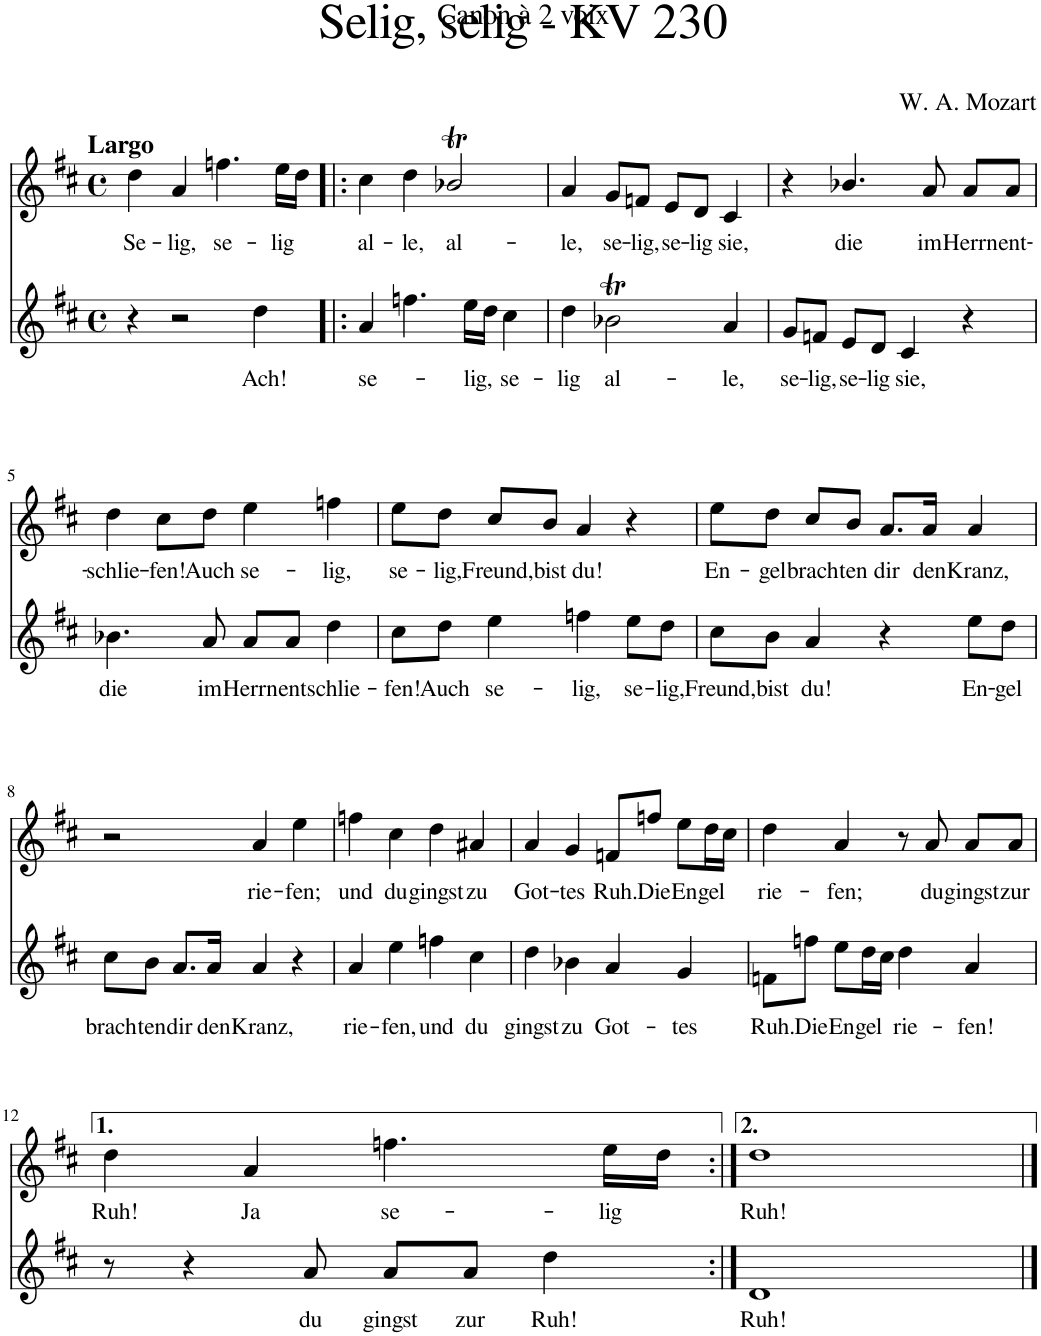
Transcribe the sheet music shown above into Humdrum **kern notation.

**kern	**text	**kern	**text
*part2	*part2	*part1	*part1
*staff2	*staff2	*staff1	*staff1
*I"Piano	*	*I"Piano	*
*I'Pno	*	*I'Pno	*
*clefG2	*	*clefG2	*
*k[f#c#]	*	*k[f#c#]	*
*M4/4	*	*M4/4	*
*met(c)	*	*met(c)	*
=1	=1	=1	=1
!	!	!LO:TX:a:B:t=Largo	!
!	!	!	!LO:LY:b
4r	.	4dd\	Se-
!	!	!	!LO:LY:b
2r	.	4a/	-lig,
!	!	!	!LO:LY:b
.	.	4.ffn\	se-
!	!LO:LY:b	!	!
4dd\	Ach!	.	.
!	!	!	!LO:LY:b
.	.	16ee\LL	-lig
.	.	16dd\JJ	.
=2!|:	=2!|:	=2!|:	=2!|:
!	!LO:LY:b	!	!LO:LY:b
4a/	se-	4cc#\	al-
!	!	!	!LO:LY:b
4.ffn\	.	4dd\	-le,
!	!	!	!LO:LY:b
.	.	2b-XT/	al-
!	!LO:LY:b	!	!
16ee\LL	-lig,	.	.
16dd\JJ	.	.	.
!	!LO:LY:b	!	!
4cc#\	se-	.	.
=3	=3	=3	=3
!	!LO:LY:b	!	!LO:LY:b
4dd\	-lig	4a/	-le,
!	!LO:LY:b	!	!LO:LY:b
2b-XT\	al-	8g/L	se-
!	!	!	!LO:LY:b
.	.	8fn/J	-lig,
!	!	!	!LO:LY:b
.	.	8e/L	se-
!	!	!	!LO:LY:b
.	.	8d/J	-lig
!	!LO:LY:b	!	!LO:LY:b
4a/	-le,	4c#/	sie,
=4	=4	=4	=4
!	!LO:LY:b	!	!
8g/L	se-	4r	.
!	!LO:LY:b	!	!
8fn/J	-lig,	.	.
!	!LO:LY:b	!	!LO:LY:b
8e/L	se-	4.b-X/	die
!	!LO:LY:b	!	!
8d/J	-lig	.	.
!	!LO:LY:b	!	!
4c#/	sie,	.	.
!	!	!	!LO:LY:b
.	.	8a/	im
!	!	!	!LO:LY:b
4r	.	8a/L	Herrn
!	!	!	!LO:LY:b
.	.	8a/J	ent-
!!LO:LB:g=z
=5	=5	=5	=5
!	!LO:LY:b	!	!LO:LY:b
4.b-X\	die	4dd\	-schlie-
!	!	!	!LO:LY:b
.	.	8cc#\L	-fen!
!	!LO:LY:b	!	!LO:LY:b
8a/	im	8dd\J	Auch
!	!LO:LY:b	!	!LO:LY:b
8a/L	Herrn	4ee\	se-
!	!LO:LY:b	!	!
8a/J	ent-	.	.
!	!LO:LY:b	!	!LO:LY:b
4dd\	-schlie-	4ffn\	-lig,
=6	=6	=6	=6
!	!LO:LY:b	!	!LO:LY:b
8cc#\L	-fen!	8ee\L	se-
!	!LO:LY:b	!	!LO:LY:b
8dd\J	Auch	8dd\J	-lig,
!	!LO:LY:b	!	!LO:LY:b
4ee\	se-	8cc#/L	Freund,
!	!	!	!LO:LY:b
.	.	8b/J	bist
!	!LO:LY:b	!	!LO:LY:b
4ffn\	-lig,	4a/	du!
!	!LO:LY:b	!	!
8ee\L	se-	4r	.
!	!LO:LY:b	!	!
8dd\J	-lig,	.	.
=7	=7	=7	=7
!	!LO:LY:b	!	!LO:LY:b
8cc#\L	Freund,	8ee\L	En-
!	!LO:LY:b	!	!LO:LY:b
8b\J	bist	8dd\J	-gel
!	!LO:LY:b	!	!LO:LY:b
4a/	du!	8cc#/L	brach-
!	!	!	!LO:LY:b
.	.	8b/J	-ten
!	!	!	!LO:LY:b
4r	.	8.a/L	dir
!	!	!	!LO:LY:b
.	.	16a/Jk	den
!	!LO:LY:b	!	!LO:LY:b
8ee\L	En-	4a/	Kranz,
!	!LO:LY:b	!	!
8dd\J	-gel	.	.
!!LO:LB:g=z
=8	=8	=8	=8
!	!LO:LY:b	!	!
8cc#\L	brach-	2r	.
!	!LO:LY:b	!	!
8b\J	-ten	.	.
!	!LO:LY:b	!	!
8.a/L	dir	.	.
!	!LO:LY:b	!	!
16a/Jk	den	.	.
!	!LO:LY:b	!	!LO:LY:b
4a/	Kranz,	4a/	rie-
!	!	!	!LO:LY:b
4r	.	4ee\	-fen;
=9	=9	=9	=9
!	!LO:LY:b	!	!LO:LY:b
4a/	rie-	4ffn\	und
!	!LO:LY:b	!	!LO:LY:b
4ee\	-fen,	4cc#\	du
!	!LO:LY:b	!	!LO:LY:b
4ffn\	und	4dd\	gingst
!	!LO:LY:b	!	!LO:LY:b
4cc#\	du	4a#X/	zu
=10	=10	=10	=10
!	!LO:LY:b	!	!LO:LY:b
4dd\	gingst	4a/	Got-
!	!LO:LY:b	!	!LO:LY:b
4b-X\	zu	4g/	-tes
!	!LO:LY:b	!	!LO:LY:b
4a/	Got-	8fn/L	Ruh.
!	!	!	!LO:LY:b
.	.	8ffn/J	Die
!	!LO:LY:b	!	!LO:LY:b
4g/	-tes	8ee\L	En-
!	!	!	!LO:LY:b
.	.	16dd\L	-gel
.	.	16cc#\JJ	.
=11	=11	=11	=11
!	!LO:LY:b	!	!LO:LY:b
8fn\L	Ruh.	4dd\	rie-
!	!LO:LY:b	!	!
8ffn\J	Die	.	.
!	!LO:LY:b	!	!LO:LY:b
8ee\L	En-	4a/	-fen;
!	!LO:LY:b	!	!
16dd\L	-gel	.	.
16cc#\JJ	.	.	.
!	!LO:LY:b	!	!
4dd\	rie-	8r	.
!	!	!	!LO:LY:b
.	.	8a/	du
!	!LO:LY:b	!	!LO:LY:b
4a/	-fen!	8a/L	gingst
!	!	!	!LO:LY:b
.	.	8a/J	zur
!!LO:LB:g=z
=12	=12	=12	=12
!	!	!	!LO:LY:b
8r	.	4dd\	Ruh!
4r	.	.	.
!	!	!	!LO:LY:b
.	.	4a/	Ja
!	!LO:LY:b	!	!
8a/	du	.	.
!	!LO:LY:b	!	!LO:LY:b
8a/L	gingst	4.ffn\	se-
!	!LO:LY:b	!	!
8a/J	zur	.	.
!	!LO:LY:b	!	!
4dd\	Ruh!	.	.
!	!	!	!LO:LY:b
.	.	16ee\LL	-lig
.	.	16dd\JJ	.
=13:|!	=13:|!	=13:|!	=13:|!
!	!LO:LY:b	!	!LO:LY:b
1d	Ruh!	1dd	Ruh!
==	==	==	==
*-	*-	*-	*-
